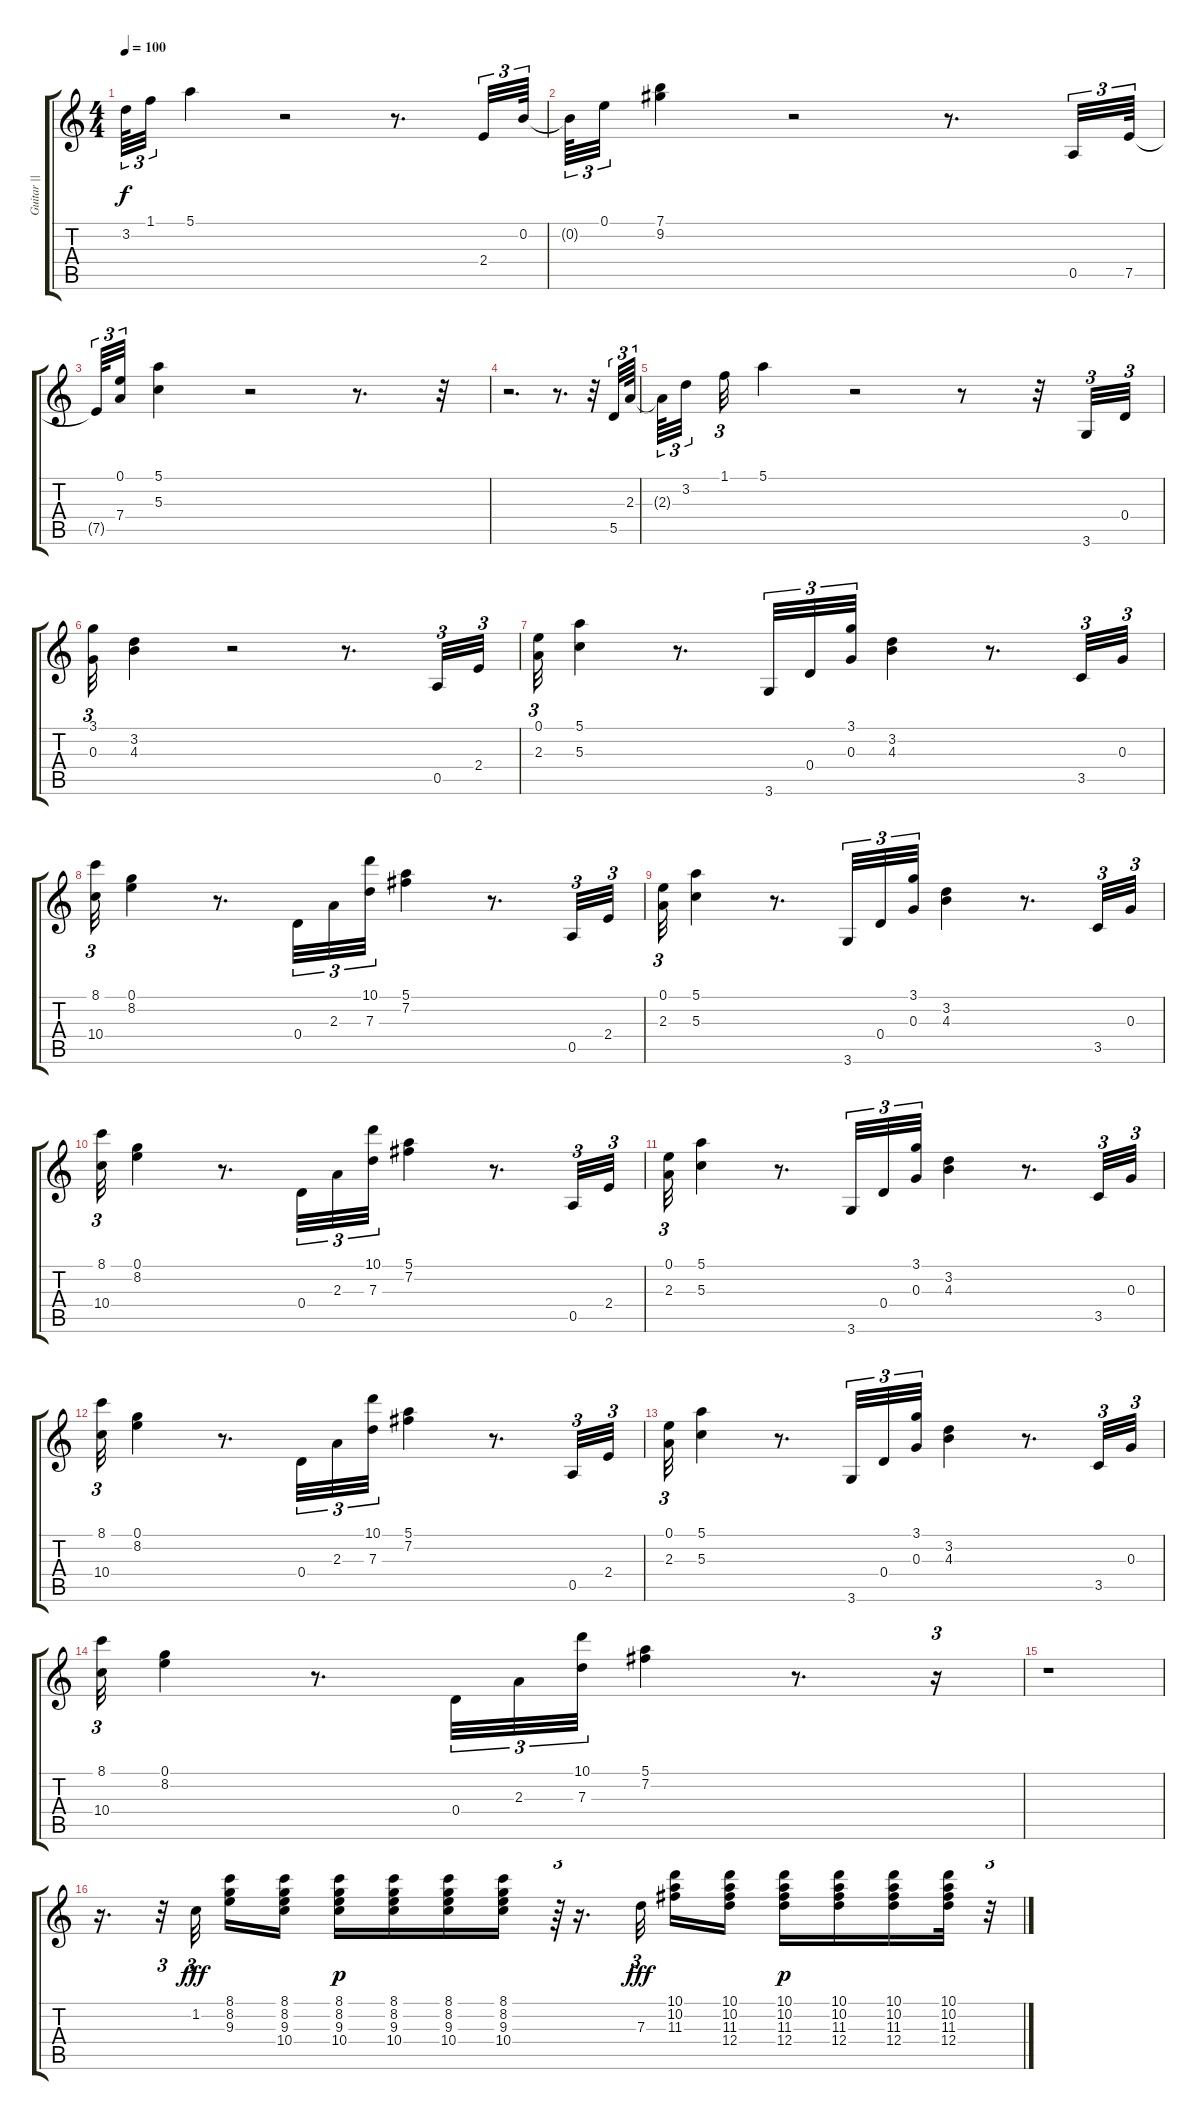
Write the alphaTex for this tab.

\track ("Guitar || " "Guitar || ") {instrument acousticguitarsteel}
\staff {score tabs}
\tuning (E4 B3 G3 D3 A2 E2) {hide}
\ts (4 4)
\tempo 100
\clef g2
\ks c
3.2{t}.64{tu (3 2) dy f} 1.1.32{tu (3 2)} 5.1.4 r.2 r.8{d} 2.4.32{tu (3 2)} 0.2.64{tu (3 2)} |
0.2{t}.64{tu (3 2)} 0.1.32{tu (3 2)} (7.1 9.2).4 r.2 r.8{d} 0.5.32{tu (3 2)} 7.5.64{tu (3 2)} |
7.5{t}.64{tu (3 2)} (0.1 7.4).32{tu (3 2)} (5.1 5.3).4 r.2 r.8{d} r.32 |
r.2{d} r.8{d} r.32 5.5.32{tu (3 2)} 2.3.64{tu (3 2)} |
2.3{t}.64{tu (3 2)} 3.2.32{tu (3 2) beam splitsecondary} 1.1.32{tu (3 2)} 5.1.4 r.2 r.8 r.32 3.6.32{tu (3 2)} 0.4.32{tu (3 2)} |
(3.1 0.3).32{tu (3 2)} (3.2 4.3).4 r.2 r.8{d} 0.5.32{tu (3 2)} 2.4.32{tu (3 2)} |
(0.1 2.3).32{tu (3 2)} (5.1 5.3).4 r.8{d} 3.6.32{tu (3 2)} 0.4.32{tu (3 2)} (3.1 0.3).32{tu (3 2)} (3.2 4.3).4 r.8{d} 3.5.32{tu (3 2)} 0.3.32{tu (3 2)} |
(8.1 10.4).32{tu (3 2)} (0.1 8.2).4 r.8{d} 0.4.32{tu (3 2)} 2.3.32{tu (3 2)} (10.1 7.3).32{tu (3 2)} (5.1 7.2).4 r.8{d} 0.5.32{tu (3 2)} 2.4.32{tu (3 2)} |
(0.1 2.3).32{tu (3 2)} (5.1 5.3).4 r.8{d} 3.6.32{tu (3 2)} 0.4.32{tu (3 2)} (3.1 0.3).32{tu (3 2)} (3.2 4.3).4 r.8{d} 3.5.32{tu (3 2)} 0.3.32{tu (3 2)} |
(8.1 10.4).32{tu (3 2)} (0.1 8.2).4 r.8{d} 0.4.32{tu (3 2)} 2.3.32{tu (3 2)} (10.1 7.3).32{tu (3 2)} (5.1 7.2).4 r.8{d} 0.5.32{tu (3 2)} 2.4.32{tu (3 2)} |
(0.1 2.3).32{tu (3 2)} (5.1 5.3).4 r.8{d} 3.6.32{tu (3 2)} 0.4.32{tu (3 2)} (3.1 0.3).32{tu (3 2)} (3.2 4.3).4 r.8{d} 3.5.32{tu (3 2)} 0.3.32{tu (3 2)} |
(8.1 10.4).32{tu (3 2)} (0.1 8.2).4 r.8{d} 0.4.32{tu (3 2)} 2.3.32{tu (3 2)} (10.1 7.3).32{tu (3 2)} (5.1 7.2).4 r.8{d} 0.5.32{tu (3 2)} 2.4.32{tu (3 2)} |
(0.1 2.3).32{tu (3 2)} (5.1 5.3).4 r.8{d} 3.6.32{tu (3 2)} 0.4.32{tu (3 2)} (3.1 0.3).32{tu (3 2)} (3.2 4.3).4 r.8{d} 3.5.32{tu (3 2)} 0.3.32{tu (3 2)} |
(8.1 10.4).32{tu (3 2)} (0.1 8.2).4 r.8{d} 0.4.32{tu (3 2)} 2.3.32{tu (3 2)} (10.1 7.3).32{tu (3 2)} (5.1 7.2).4 r.8{d} r.16{tu (3 2)} |
r.1 |
r.16{d} r.32{tu (3 2)} 1.2.32{tu (3 2) dy fff balance 8 beam splitsecondary} (8.1 8.2 9.3).16 (8.1 8.2 9.3 10.4).16{balance 4} (8.1 8.2 9.3 10.4).16{dy p} (8.1 8.2 9.3 10.4).16 (8.1 8.2 9.3 10.4).16 (8.1 8.2 9.3 10.4).16 r.64{tu (3 2)} r.16{d} 7.3.32{tu (3 2) dy fff balance 8 beam splitsecondary} (10.1 10.2 11.3).16 (10.1 10.2 11.3 12.4).16{balance 4} (10.1 10.2 11.3 12.4).16{dy p} (10.1 10.2 11.3 12.4).16 (10.1 10.2 11.3 12.4).16 (10.1 10.2 11.3 12.4).32 r.32{tu (3 2)}
